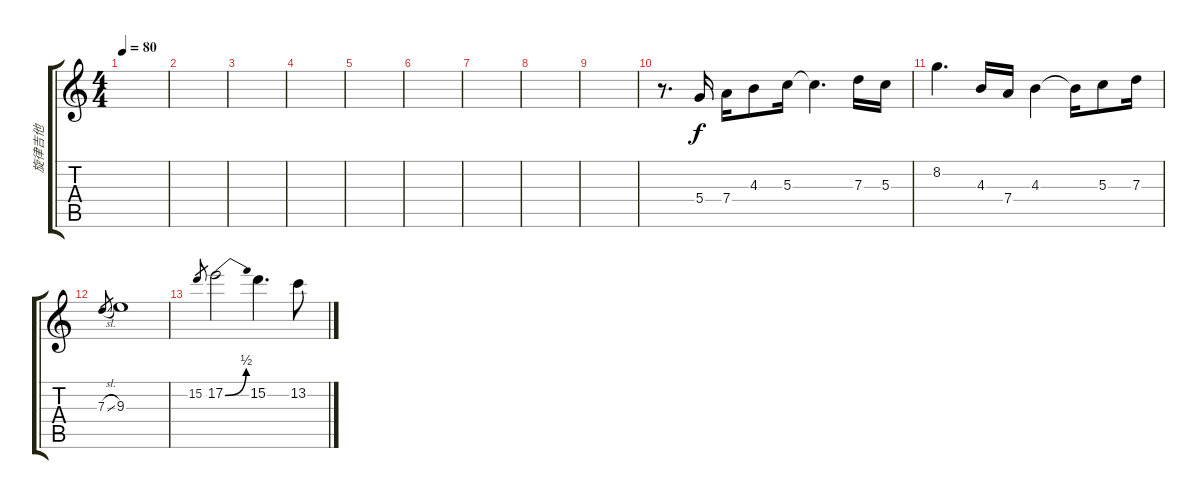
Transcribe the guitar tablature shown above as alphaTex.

\track ("旋律吉他" "旋律吉他") {instrument overdrivenguitar}
\staff {score tabs}
\tuning (E4 B3 G3 D3 A2 E2) {hide}
\ts (4 4)
\tempo 80
\clef g2
\ks c
|
|
|
|
|
|
|
|
|
r.8{d} 5.4.16 7.4.16 4.3.8 5.3.16 5.3{t}.4{d} 7.3.16 5.3.16 |
8.2.4{d} 4.3.16 7.4.16 4.3.4 4.3{t}.16 5.3.8 7.3.16 |
7.3{sl}.8{gr} 9.3.1 |
15.2.8{gr} 17.2{be (bend 0 0 60 2)}.2 15.2.4{d} 13.2.8
